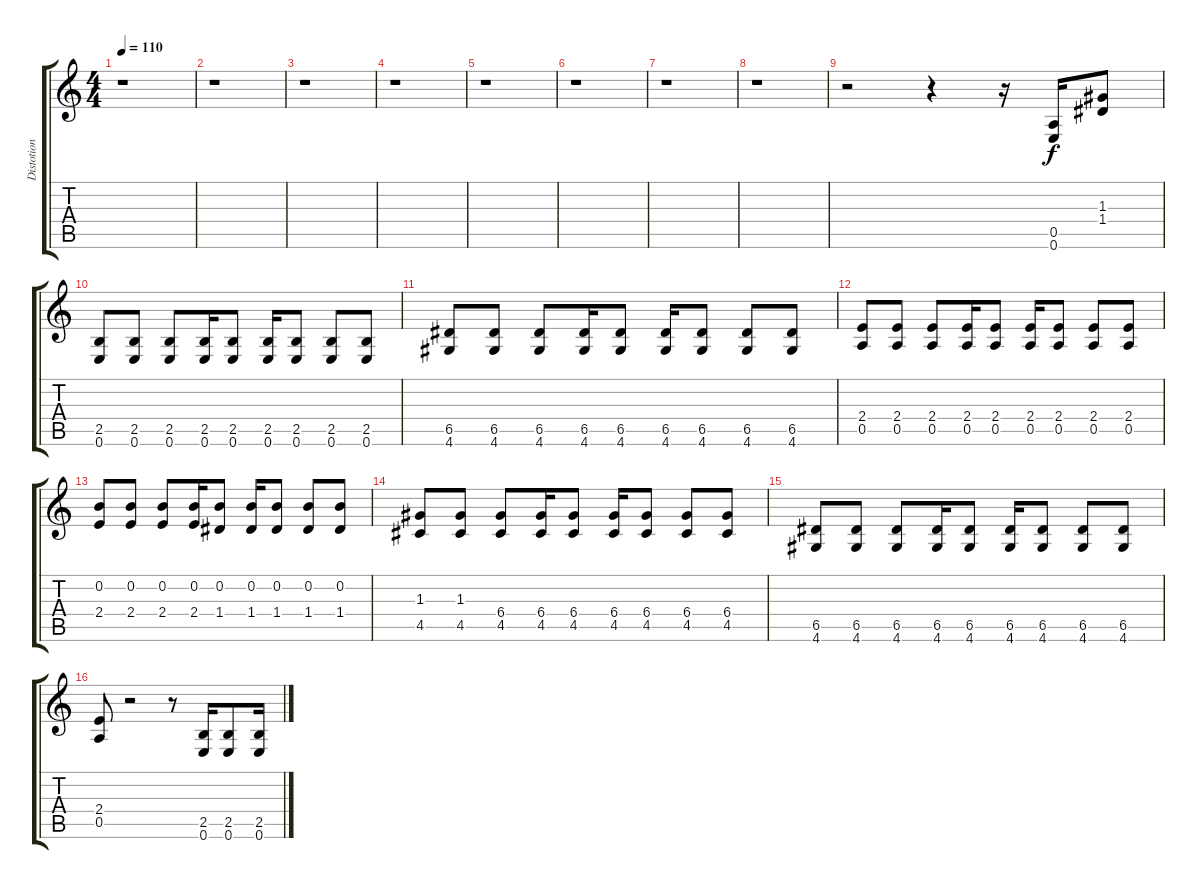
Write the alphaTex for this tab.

\track ("Distotion" "Distotion") {instrument distortionguitar}
\staff {score tabs}
\tuning (E4 B3 G3 D3 A2 E2) {hide}
\ts (4 4)
\tempo 110
\clef g2
\ks c
r.1{dy f} |
r.1 |
r.1 |
r.1 |
r.1 |
r.1 |
r.1 |
r.1 |
r.2 r.4 r.16 (0.5 0.6).16 (1.3 1.4).8 |
(2.5 0.6).8 (2.5 0.6).8 (2.5 0.6).8 (2.5 0.6).16 (2.5 0.6).8 (2.5 0.6).16 (2.5 0.6).8 (2.5 0.6).8 (2.5 0.6).8 |
(6.5 4.6).8 (6.5 4.6).8 (6.5 4.6).8 (6.5 4.6).16 (6.5 4.6).8 (6.5 4.6).16 (6.5 4.6).8 (6.5 4.6).8 (6.5 4.6).8 |
(2.4 0.5).8 (2.4 0.5).8 (2.4 0.5).8 (2.4 0.5).16 (2.4 0.5).8 (2.4 0.5).16 (2.4 0.5).8 (2.4 0.5).8 (2.4 0.5).8 |
(0.2 2.4).8 (0.2 2.4).8 (0.2 2.4).8 (0.2 2.4).16 (0.2 1.4).8 (0.2 1.4).16 (0.2 1.4).8 (0.2 1.4).8 (0.2 1.4).8 |
(1.3 4.5).8 (1.3 4.5).8 (6.4 4.5).8 (6.4 4.5).16 (6.4 4.5).8 (6.4 4.5).16 (6.4 4.5).8 (6.4 4.5).8 (6.4 4.5).8 |
(6.5 4.6).8 (6.5 4.6).8 (6.5 4.6).8 (6.5 4.6).16 (6.5 4.6).8 (6.5 4.6).16 (6.5 4.6).8 (6.5 4.6).8 (6.5 4.6).8 |
(2.4 0.5).8 r.2 r.8 (2.5 0.6).16 (2.5 0.6).8 (2.5 0.6).16
